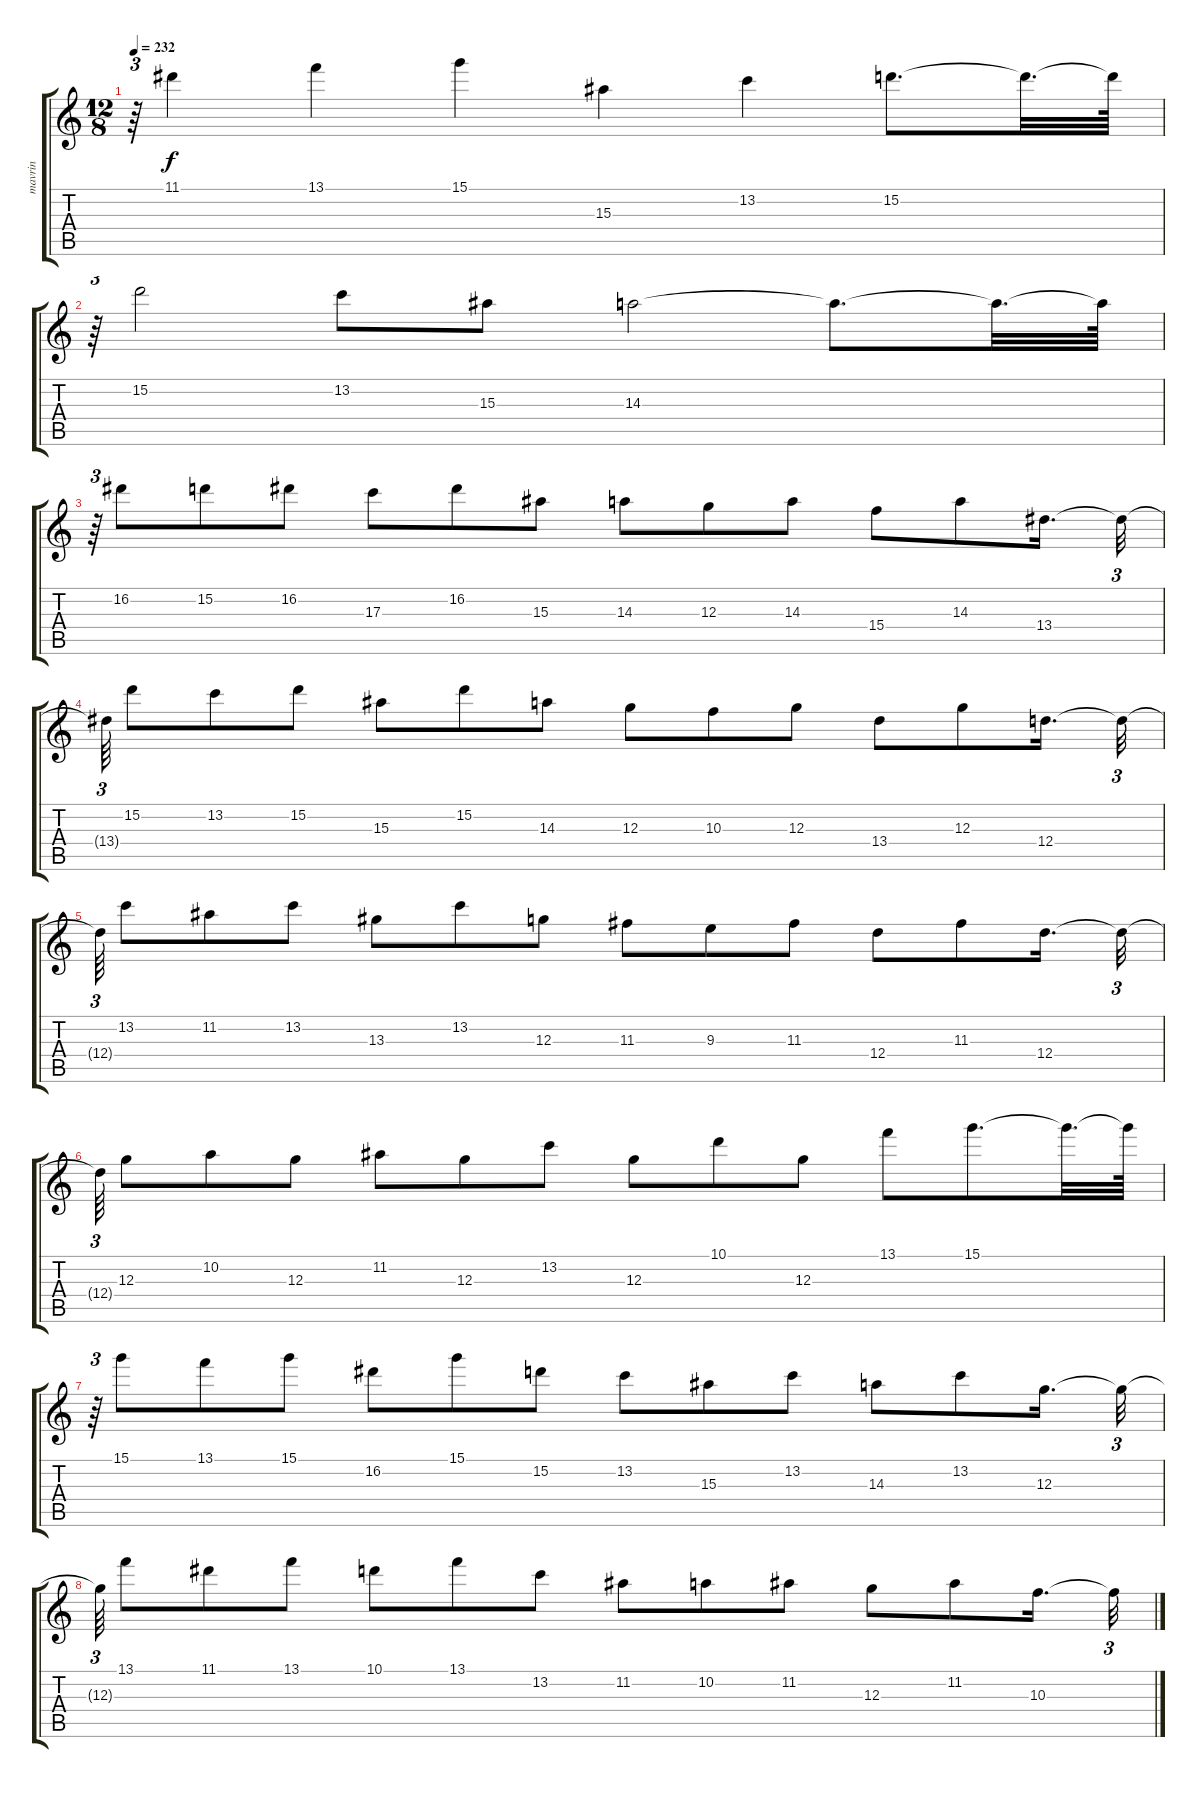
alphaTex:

\track ("mavrin" "mavrin") {instrument overdrivenguitar}
\staff {score tabs}
\tuning (E4 B3 G3 D3 A2 E2) {hide}
\ts (12 8)
\tempo 232
\clef g2
\ks c
r.64{tu (3 2) dy f} 11.1.4 13.1.4 15.1.4 15.3.4 13.2.4 15.2.8{d} 15.2{t}.32{d} 15.2{t}.64 |
r.64{tu (3 2)} 15.2.2 13.2.8 15.3.8 14.3.2 14.3{t}.8{d} 14.3{t}.32{d} 14.3{t}.64 |
r.64{tu (3 2)} 16.2.8 15.2.8 16.2.8 17.3.8 16.2.8 15.3.8 14.3.8 12.3.8 14.3.8 15.4.8 14.3.8 13.4.16{d} 13.4{t}.32{tu (3 2)} |
13.4{t}.64{tu (3 2)} 15.2.8 13.2.8 15.2.8 15.3.8 15.2.8 14.3.8 12.3.8 10.3.8 12.3.8 13.4.8 12.3.8 12.4.16{d} 12.4{t}.32{tu (3 2)} |
12.4{t}.64{tu (3 2)} 13.2.8 11.2.8 13.2.8 13.3.8 13.2.8 12.3.8 11.3.8 9.3.8 11.3.8 12.4.8 11.3.8 12.4.16{d} 12.4{t}.32{tu (3 2)} |
12.4{t}.64{tu (3 2)} 12.3.8 10.2.8 12.3.8 11.2.8 12.3.8 13.2.8 12.3.8 10.1.8 12.3.8 13.1.8 15.1.8{d} 15.1{t}.32{d} 15.1{t}.64 |
r.64{tu (3 2)} 15.1.8 13.1.8 15.1.8 16.2.8 15.1.8 15.2.8 13.2.8 15.3.8 13.2.8 14.3.8 13.2.8 12.3.16{d} 12.3{t}.32{tu (3 2)} |
12.3{t}.64{tu (3 2)} 13.1.8 11.1.8 13.1.8 10.1.8 13.1.8 13.2.8 11.2.8 10.2.8 11.2.8 12.3.8 11.2.8 10.3.16{d} 10.3{t}.32{tu (3 2)}
